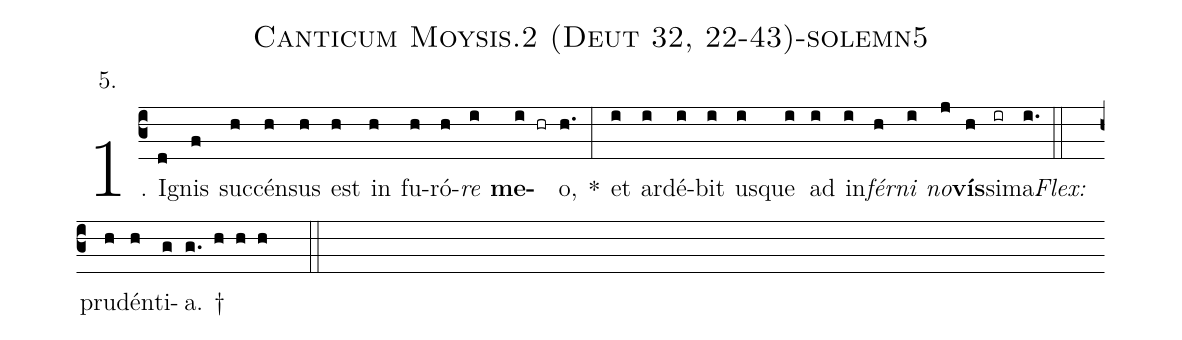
name: Canticum Moysis.2 (Deut 32, 22-43)-solemn5;
annotation: 5.;
%%
(c3)1. I(d)gnis(f) suc(h)cén(h)sus(h) est(h) in(h) fu(h)ró(h)<i>re</i>(i) <b>me</b>(i hr)o,(h.) *(:) et(i) ar(i)dé(i)bit(i) us(i)que(i) ad(i) in(i)<i>fér</i>(h)<i>ni</i>(i) <i>no</i>(j)<b>vís</b>(h)si(ir)ma.(i.) (::)
<i>Flex:</i>()  pru(h)dén(h)ti(g)a. †(g. h h h  ::)
